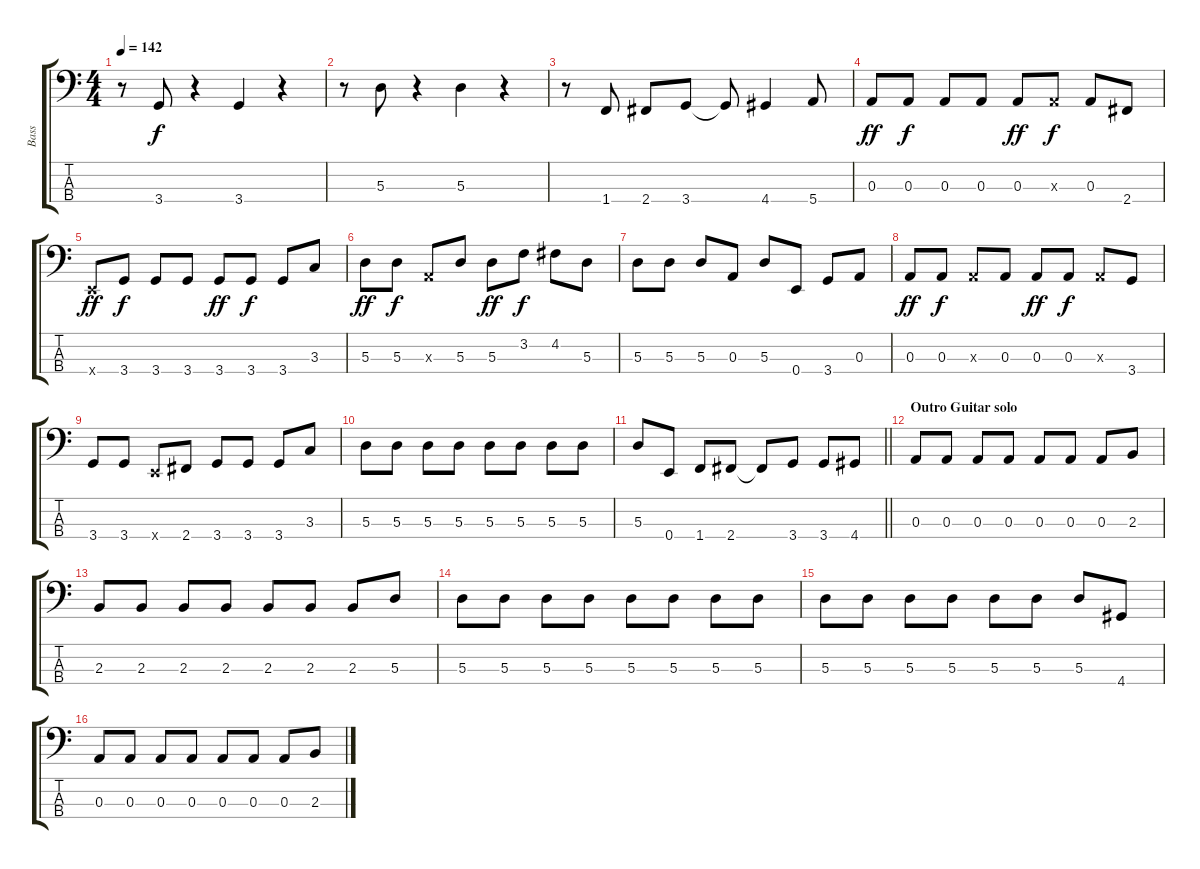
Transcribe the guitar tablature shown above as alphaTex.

\track ("Bass" "Bass") {instrument electricbassfinger}
\staff {score tabs}
\tuning (G2 D2 A1 E1) {hide}
\ts (4 4)
\tempo 142
\clef f4
\ks c
r.8{dy f} 3.4.8 r.4 3.4.4 r.4 |
r.8 5.3.8 r.4 5.3.4 r.4 |
r.8 1.4.8 2.4.8 3.4.8 3.4{t}.8 4.4.4 5.4.8 |
0.3.8{dy ff} 0.3.8{dy f} 0.3.8 0.3.8 0.3.8{dy ff} 0.3{x}.8{dy f} 0.3.8 2.4.8 |
0.4{x}.8{dy ff} 3.4.8{dy f} 3.4.8 3.4.8 3.4.8{dy ff} 3.4.8{dy f} 3.4.8 3.3.8 |
5.3.8{dy ff} 5.3.8{dy f} 0.3{x}.8 5.3.8 5.3.8{dy ff} 3.2.8{dy f} 4.2.8 5.3.8 |
5.3.8 5.3.8 5.3.8 0.3.8 5.3.8 0.4.8 3.4.8 0.3.8 |
0.3.8{dy ff} 0.3.8{dy f} 0.3{x}.8 0.3.8 0.3.8{dy ff} 0.3.8{dy f} 0.3{x}.8 3.4.8 |
3.4.8 3.4.8 0.4{x}.8 2.4.8 3.4.8 3.4.8 3.4.8 3.3.8 |
5.3.8 5.3.8 5.3.8 5.3.8 5.3.8 5.3.8 5.3.8 5.3.8 |
\barLineRight lightlight
5.3.8 0.4.8 1.4.8 2.4.8 2.4{t}.8 3.4.8 3.4.8 4.4.8 |
\section ("" "Outro Guitar solo")
0.3.8 0.3.8 0.3.8 0.3.8 0.3.8 0.3.8 0.3.8 2.3.8 |
2.3.8 2.3.8 2.3.8 2.3.8 2.3.8 2.3.8 2.3.8 5.3.8 |
5.3.8 5.3.8 5.3.8 5.3.8 5.3.8 5.3.8 5.3.8 5.3.8 |
5.3.8 5.3.8 5.3.8 5.3.8 5.3.8 5.3.8 5.3.8 4.4.8 |
0.3.8 0.3.8 0.3.8 0.3.8 0.3.8 0.3.8 0.3.8 2.3.8
